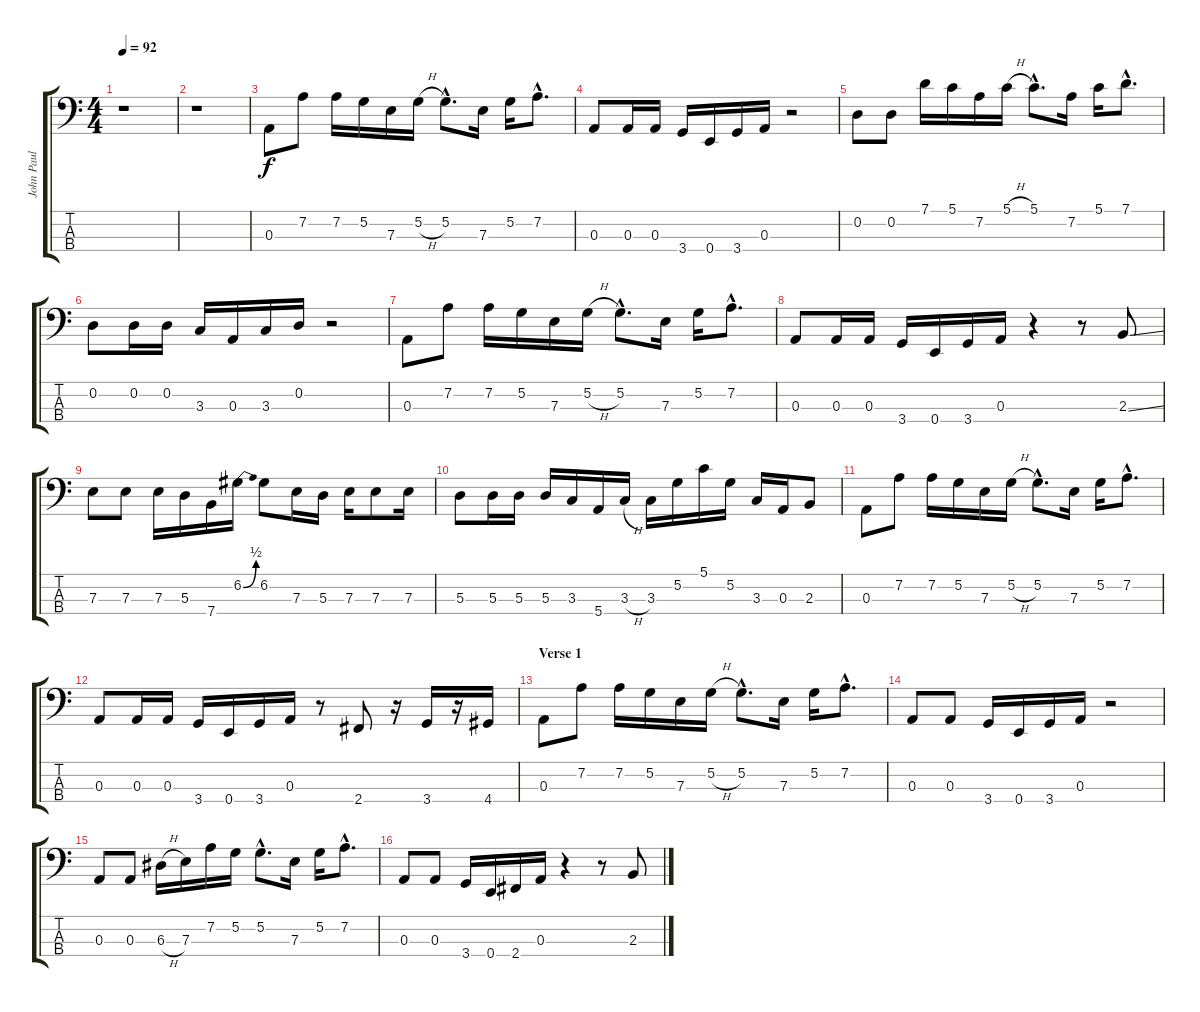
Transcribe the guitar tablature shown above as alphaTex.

\track ("John Paul Jones" "John Paul ") {instrument electricbassfinger}
\staff {score tabs}
\tuning (G2 D2 A1 E1) {hide}
\ts (4 4)
\tempo 92
\clef f4
\ks c
r.1{dy f instrument electricbassfinger} |
r.1 |
0.3.8 7.2.8 7.2.16 5.2.16 7.3.16 5.2{h}.16 5.2{hac}.8{d} 7.3.16 5.2.16 7.2{hac}.8{d} |
0.3.8 0.3.16 0.3.16 3.4.16 0.4.16 3.4.16 0.3.16 r.2 |
0.2.8 0.2.8 7.1.16 5.1.16 7.2.16 5.1{h}.16 5.1{hac}.8{d} 7.2.16 5.1.16 7.1{hac}.8{d} |
0.2.8 0.2.16 0.2.16 3.3.16 0.3.16 3.3.16 0.2.16 r.2 |
0.3.8 7.2.8 7.2.16 5.2.16 7.3.16 5.2{h}.16 5.2{hac}.8{d} 7.3.16 5.2.16 7.2{hac}.8{d} |
0.3.8 0.3.16 0.3.16 3.4.16 0.4.16 3.4.16 0.3.16 r.4 r.8 2.3{ss}.8 |
7.3.8 7.3.8 7.3.16 5.3.16 7.4.16 6.2{be (bend 0 0 60 2)}.16 6.2.8 7.3.16 5.3.16 7.3.16 7.3.8 7.3.16 |
5.3.8 5.3.16 5.3.16 5.3.16 3.3.16 5.4.16 3.3{h}.16 3.3.16 5.2.16 5.1.16 5.2.16 3.3.16 0.3.16 2.3.8 |
0.3.8 7.2.8 7.2.16 5.2.16 7.3.16 5.2{h}.16 5.2{hac}.8{d} 7.3.16 5.2.16 7.2{hac}.8{d} |
0.3.8 0.3.16 0.3.16 3.4.16 0.4.16 3.4.16 0.3.16 r.8 2.4.8 r.16 3.4.16 r.16 4.4.16 |
\section ("" "Verse 1")
0.3.8 7.2.8 7.2.16 5.2.16 7.3.16 5.2{h}.16 5.2{hac}.8{d} 7.3.16 5.2.16 7.2{hac}.8{d} |
0.3.8 0.3.8 3.4.16 0.4.16 3.4.16 0.3.16 r.2 |
0.3.8 0.3.8 6.3{h}.16 7.3.16 7.2.16 5.2.16 5.2{hac}.8{d} 7.3.16 5.2.16 7.2{hac}.8{d} |
0.3.8 0.3.8 3.4.16 0.4.16 2.4.16 0.3.16 r.4 r.8 2.3{ss}.8
